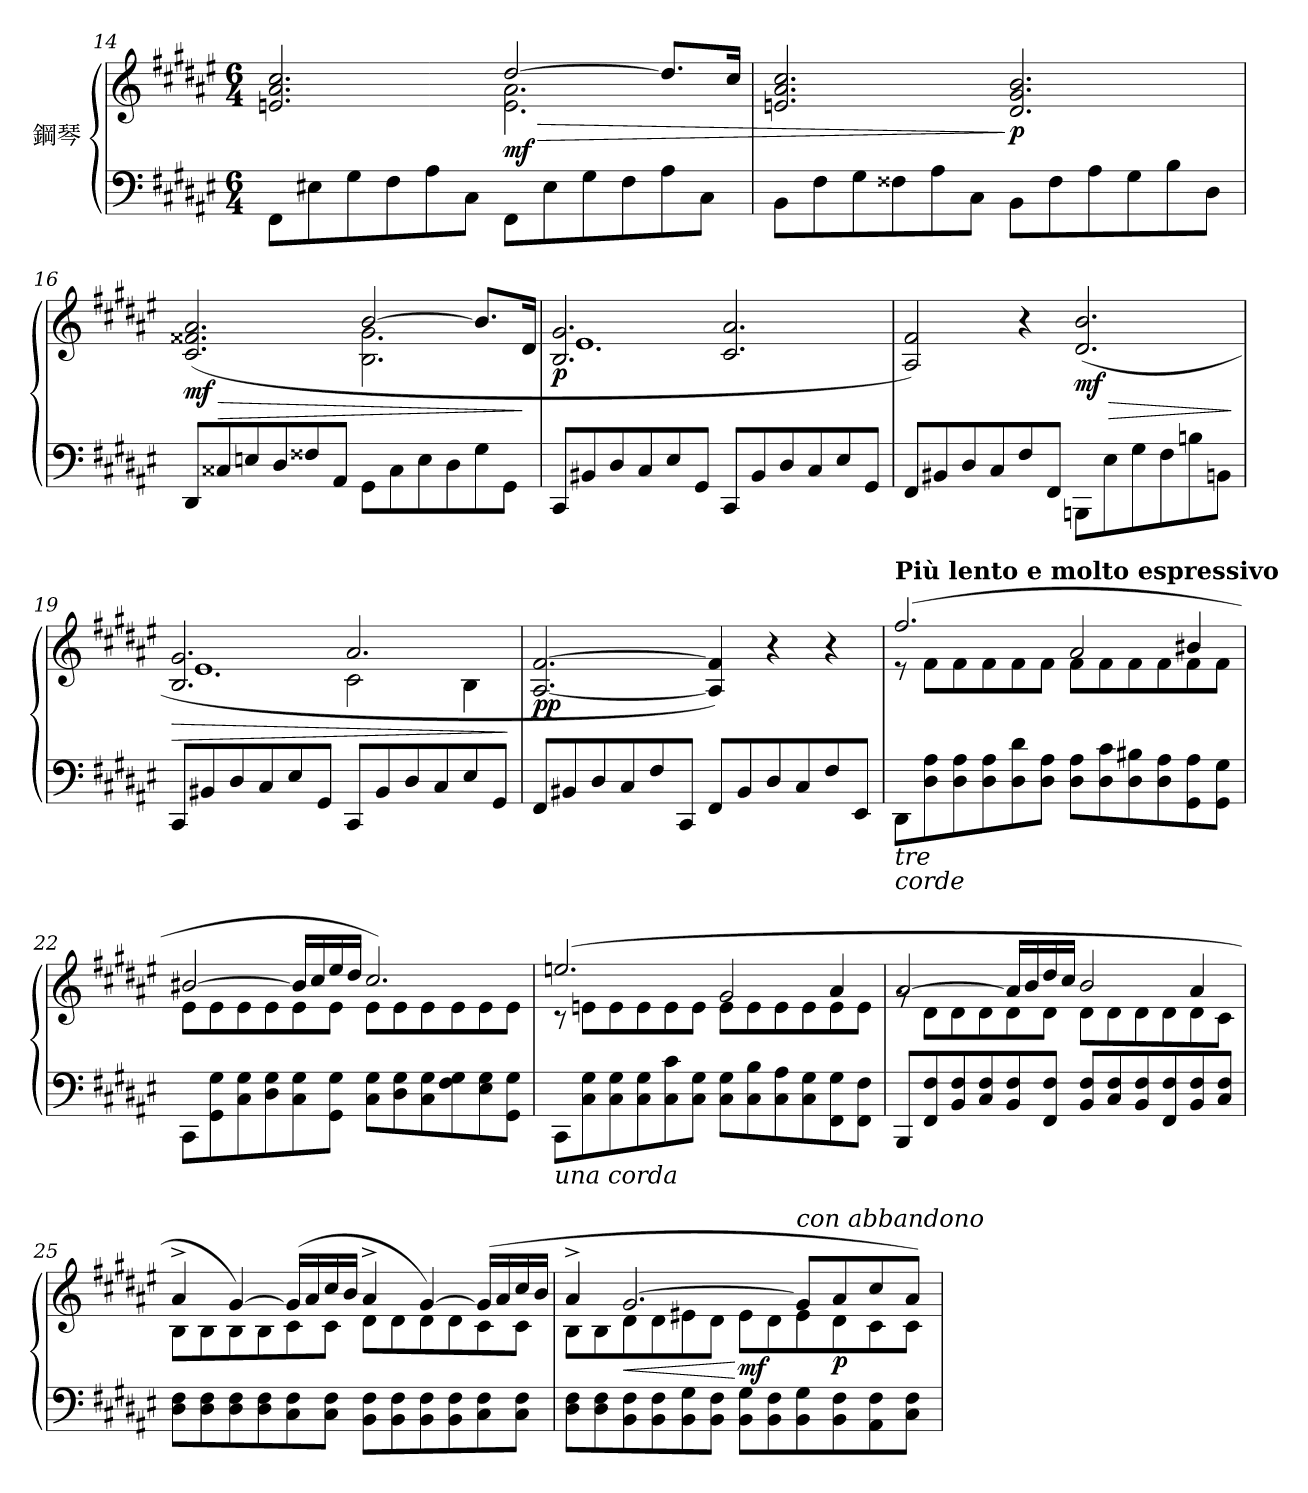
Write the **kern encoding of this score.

**kern	**kern	**dynam
*part1	*part1	*part1
*staff2	*staff1	*staff1/2
*I"鋼琴	*	*
!!LO:LB:g=z
*clefF4	*clefG2	*
*k[f#c#g#d#a#e#]	*k[f#c#g#d#a#e#]	*
*M6/4	*M6/4	*
=14	=14	=14
*	*^	*
8FF#\L	2.en/ 2.a#/ 2.cc#/	2.ryy	.
8E#X\	.	.	.
8G#\	.	.	.
8F#\	.	.	.
8A#\	.	.	.
8C#\J	.	.	.
!	!	!	!LO:HP:b
!	!	!	!LO:DY:n=1:b
8FF#\L	[2dd#/	2.e\ 2.a#\	> mf
8E#\	.	.	.
8G#\	.	.	.
8F#\	.	.	.
8A#\	8.dd#/L]	.	.
8C#\J	.	.	.
.	16cc#/Jk	.	.
*	*v	*v	*
=15	=15	=15
8BB\L	2.en/ 2.a#/ 2.cc#/	.
8F#\	.	.
8G#\	.	.
8F##X\	.	.
8A#\	.	.
8C#\J	.	.
!	!	!LO:DY:n=1:b
8BB\L	2.d#/ 2.g#/ 2.b/	] p
8F##\	.	.
8A#\	.	.
8G#\	.	.
8B\	.	.
8D#\J	.	.
=16	=16	=16
!	!	!LO:HP:b
*	*^	*
!	!	!	!LO:DY:n=1:b
8DD#/L	(>2.c#/ 2.f##X/ 2.a#/	2.ryy	> mf
8C##X/	.	.	.
8En/	.	.	.
8D#/	.	.	.
8F##X/	.	.	.
8AA#/J	.	.	.
8GG#\L	[2b/	2.B\ 2.g#\	.
8C##\	.	.	.
8E\	.	.	.
8D#\	.	.	.
8G#\	8.b/L]	.	.
8GG#\J	.	.	.
.	16d#/Jk	.	]
=17	=17	=17	=17
!	!	!	!LO:DY:b
8CC#/L	2.B/ 2.g#/	1.e#	p
8BB#X/	.	.	.
8D#/	.	.	.
8C#/	.	.	.
8E#/	.	.	.
8GG#/J	.	.	.
8CC#/L	2.c#/ 2.a#/	.	.
8BB#/	.	.	.
8D#/	.	.	.
8C#/	.	.	.
8E#/	.	.	.
8GG#/J	.	.	.
*	*v	*v	*
!!LO:LB:g=z
=18	=18	=18
8FF#/L	2A#/ 2f#/)	.
8BB#X/	.	.
8D#/	.	.
8C#/	.	.
8F#/	4r	.
8FF#/J	.	.
!	!	!LO:HP:b
!	!	!LO:DY:n=1:b
8BBBn\L	(>2.d#/ 2.b/	> mf
8E#\	.	.
8G#\	.	.
8F#\	.	.
8Bn\	.	.
8BBn\J	.	.
.	.	]
=19	=19	=19
!	!	!LO:HP:b
*	*^	*
*	*	*^	*
!	!	!	!	!LO:DY:n=1:b
!	!	!	!	!LO:DY:n=2:b
8CC#/L	2.B/ 2.g#/	1.e#	2.ryy	> other-dynamics p
8BB#X/	.	.	.	.
8D#/	.	.	.	.
8C#/	.	.	.	.
8E#/	.	.	.	.
8GG#/J	.	.	.	.
8CC#/L	2.a#/	.	2c#\	.
8BB#/	.	.	.	.
8D#/	.	.	.	.
8C#/	.	.	.	.
8E#/	.	.	4B\	.
8GG#/J	.	.	.	.
*	*v	*v	*v	*
.	.	]
=20	=20	=20
!	!	!LO:DY:b
8FF#/L	[2.A#/ [2.f#/	pp
8BB#X/	.	.
8D#/	.	.
8C#/	.	.
8F#/	.	.
8CC#/J	.	.
8FF#/L	4A#/] 4f#/])	.
8BB#/	.	.
8D#/	4r	.
8C#/	.	.
8F#/	4r	.
8EE#/J	.	.
!!LO:LB:g=z
=21	=21	=21
*	*^	*
!	!LO:TX:a:B:t=Più lento e molto espressivo	!	!
!LO:TX:b:i:t=tre	!	!	!
!LO:TX:b:i:t=corde	!	!	!
!	!	!	!LO:DY:b
!	!	!	!LO:DY:n=1:b
8DD#\L	(>2.ff#/	8r	p other-dynamics
8D#\ 8A#\	.	8f#\L	.
8D#\ 8A#\	.	8f#\	.
8D#\ 8A#\	.	8f#\	.
8D#\ 8d#\	.	8f#\	.
8D#\ 8A#\J	.	8f#\J	.
8D#\ 8A#\L	2a#/	8f#\L	.
8D#\ 8c#\	.	8f#\	.
8D#\ 8B#X\	.	8f#\	.
8D#\ 8A#\	.	8f#\	.
8GG#\ 8A#\	4b#X/	8f#\	.
8GG#\ 8G#\J	.	8f#\J	.
=22	=22	=22	=22
8CC#\L	[2b#X/	8e#\L	.
8GG#\ 8G#\	.	8e#\	.
8C#\ 8G#\	.	8e#\	.
8D#\ 8G#\	.	8e#\	.
8C#\ 8G#\	16b#/LL]	8e#\	.
.	16cc#/	.	.
8GG#\ 8G#\J	16ee#/	8e#\J	.
.	16dd#/JJ	.	.
8C#\ 8G#\L	2.cc#/)	8e#\L	.
8D#\ 8G#\	.	8e#\	.
8C#\ 8G#\	.	8e#\	.
8F#\ 8G#\	.	8e#\	.
8E#\ 8G#\	.	8e#\	.
8GG#\ 8G#\J	.	8e#\J	.
=23	=23	=23	=23
!LO:TX:b:i:t=una corda	!	!	!
8CC#\L	(>2.een/	8r	.
8C#\ 8G#\	.	8en\L	.
8C#\ 8G#\	.	8e\	.
8C#\ 8G#\	.	8e\	.
8C#\ 8c#\	.	8e\	.
8C#\ 8G#\J	.	8e\J	.
8C#\ 8G#\L	2g#/	8e\L	.
8C#\ 8B\	.	8e\	.
8C#\ 8A#\	.	8e\	.
8C#\ 8G#\	.	8e\	.
8FF#\ 8G#\	4a#/	8e\	.
8FF#\ 8F#\J	.	8e\J	.
!!LO:PB:g=z	!!
=24	=24	=24	=24
8BBB/L	[2a#/	8rg	.
8FF#/ 8F#/	.	8d#\L	.
8BB/ 8F#/	.	8d#\	.
8C#/ 8F#/	.	8d#\	.
8BB/ 8F#/	16a#/LL]	8d#\	.
.	16b/	.	.
8FF#/ 8F#/J	16dd#/	8d#\J	.
.	16cc#/JJ	.	.
8BB/ 8F#/L	2b/	8d#\L	.
8C#/ 8F#/	.	8d#\	.
8BB/ 8F#/	.	8d#\	.
8FF#/ 8F#/	.	8d#\	.
8BB/ 8F#/	4a#/	8d#\	.
8C#/ 8F#/J	.	8c#\J	.
=25	=25	=25	=25
8D#\ 8F#\L	4a#^/	8B\L	.
8D#\ 8F#\	.	8B\	.
8D#\ 8F#\	[4g#/)	8B\	.
8D#\ 8F#\	.	8B\	.
8C#\ 8F#\	(>16g#/LL]	8c#\	.
.	16a#/	.	.
8C#\ 8F#\J	16cc#/	8c#\J	.
.	16b/JJ	.	.
8BB\ 8F#\L	4a#^/	8d#\L	.
8BB\ 8F#\	.	8d#\	.
8BB\ 8F#\	[4g#/)	8d#\	.
8BB\ 8F#\	.	8d#\	.
8C#\ 8F#\	(>16g#/LL]	8c#\	.
.	16a#/	.	.
8C#\ 8F#\J	16cc#/	8c#\J	.
.	16b/JJ	.	.
=26	=26	=26	=26
8D#\ 8F#\L	4a#^/	8B\L	.
8D#\ 8F#\	.	8B\	.
!	!	!	!LO:HP:b
8BB\ 8F#\	[2.g#/	8d#\	<
8BB\ 8F#\	.	8d#\	.
8BB\ 8G#\	.	8e#X\	.
8BB\ 8F#\J	.	8d#\J	.
!	!	!	!LO:DY:n=1:b
8BB\ 8G#\L	.	8e#\L	[ mf
8BB\ 8F#\	.	8d#\	.
!	!LO:TX:a:i:t=con abbandono	!	!
8BB\ 8G#\	8g#/L]	8e#\	.
!	!	!	!LO:DY:n=2:b
8BB\ 8F#\	8a#/	8d#\	p
8AA#\ 8F#\	8cc#/	8c#\	.
8C#\ 8F#\J	8a#/J)	8c#\J	.
*	*v	*v	*
=	=	=
*-	*-	*-
